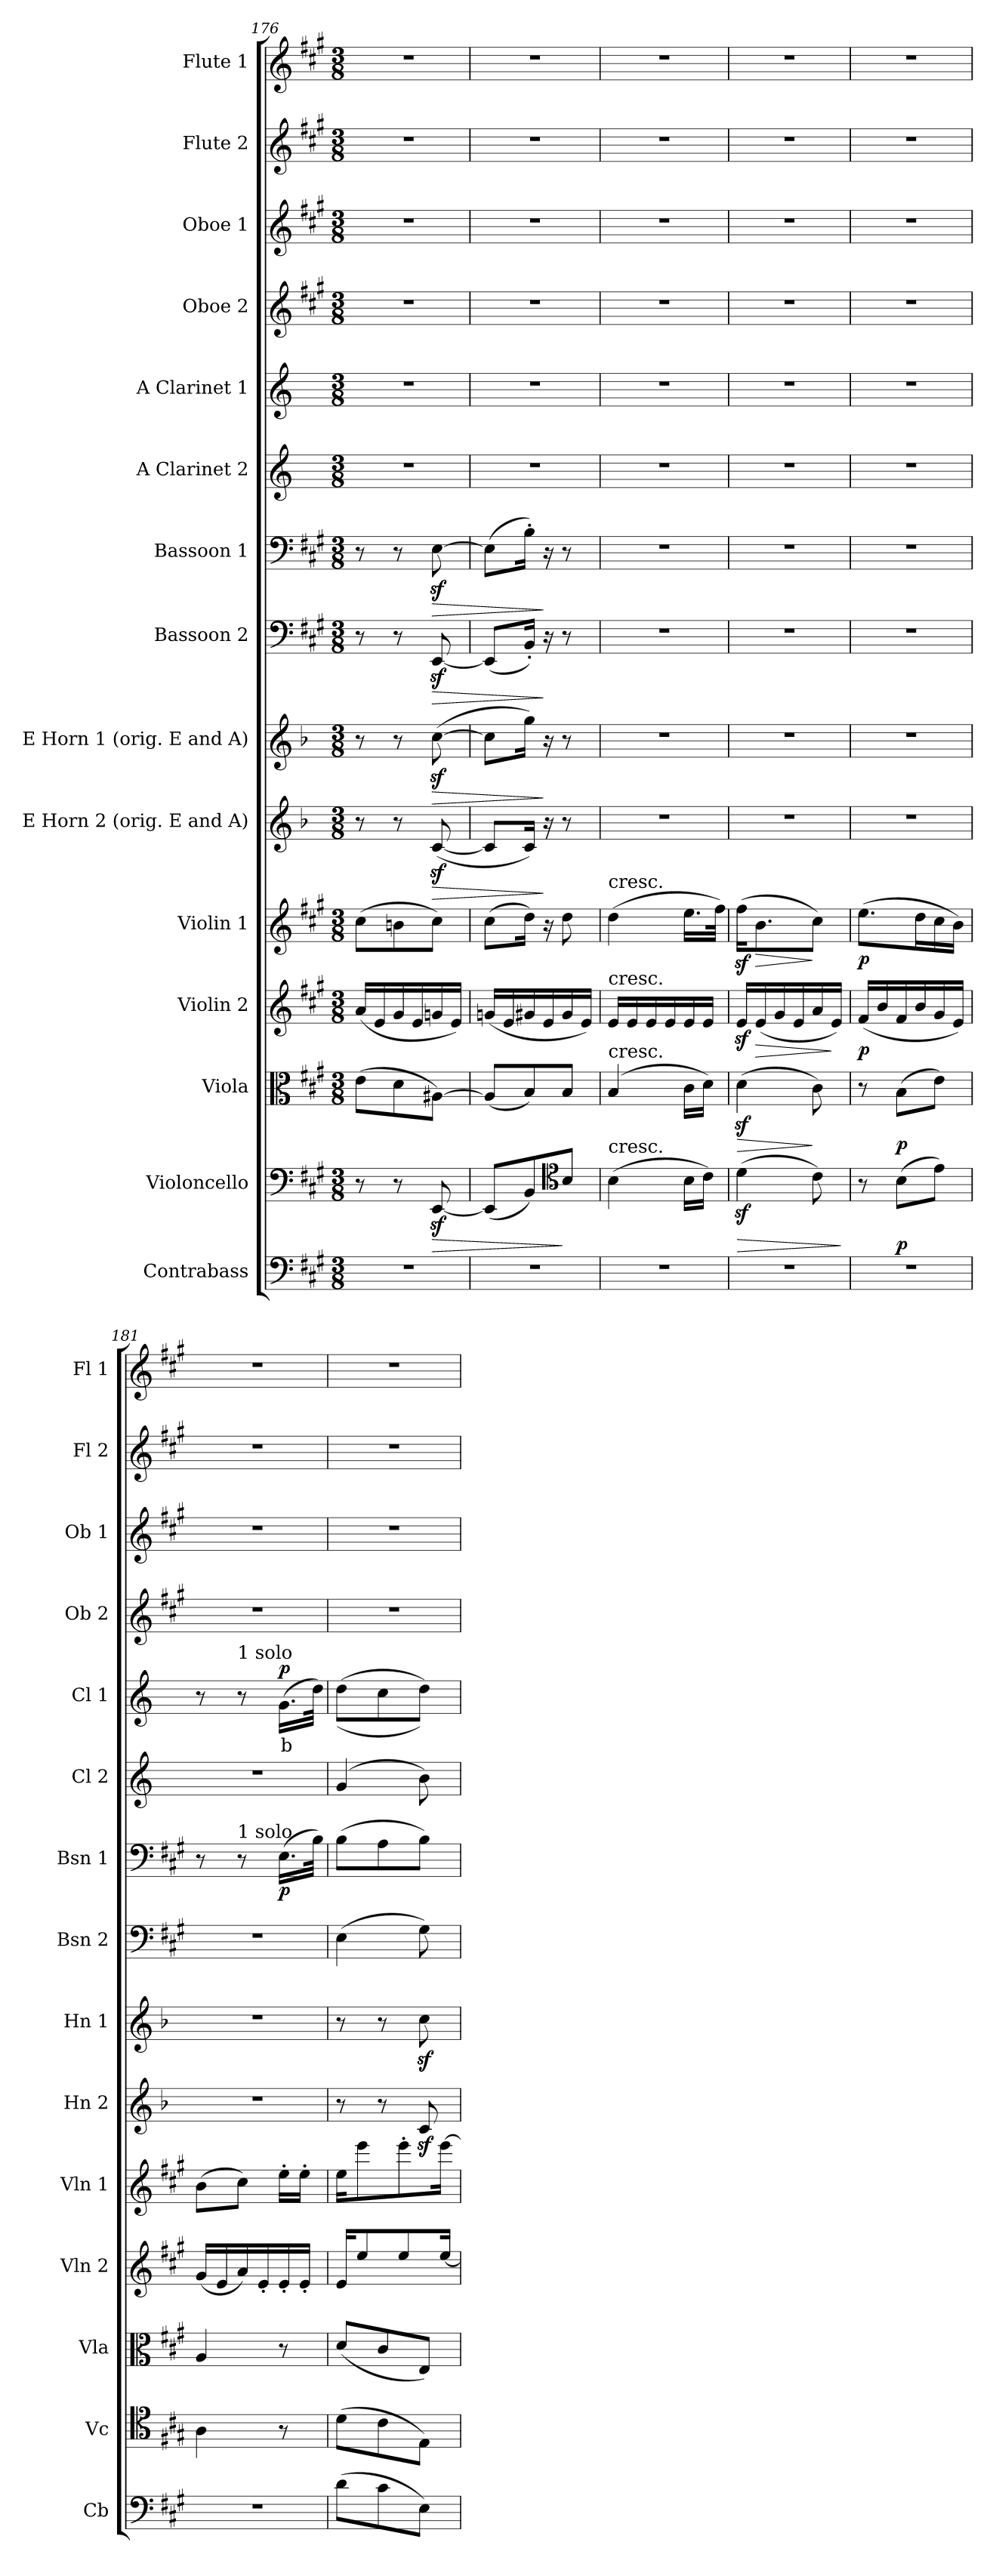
**kern	**kern	**dynam	**kern	**dynam	**kern	**dynam	**kern	**dynam	**kern	**dynam	**kern	**dynam	**kern	**dynam	**kern	**dynam	**kern	**kern	**text	**dynam	**kern	**kern	**kern	**kern
*part15	*part14	*part14	*part13	*part13	*part12	*part12	*part11	*part11	*part10	*part10	*part9	*part9	*part8	*part8	*part7	*part7	*part6	*part5	*part5	*part5	*part4	*part3	*part2	*part1
*staff15	*staff14	*staff14	*staff13	*staff13	*staff12	*staff12	*staff11	*staff11	*staff10	*staff10	*staff9	*staff9	*staff8	*staff8	*staff7	*staff7	*staff6	*staff5	*staff5	*staff5	*staff4	*staff3	*staff2	*staff1
*I"Contrabass	*I"Violoncello	*	*I"Viola	*	*I"Violin 2	*	*I"Violin 1	*	*I"E Horn 2 (orig. E and A)	*	*I"E Horn 1 (orig. E and A)	*	*I"Bassoon 2	*	*I"Bassoon 1	*	*I"A Clarinet 2	*I"A Clarinet 1	*	*	*I"Oboe 2	*I"Oboe 1	*I"Flute 2	*I"Flute 1
*I'Cb	*I'Vc	*	*I'Vla	*	*I'Vln 2	*	*I'Vln 1	*	*I'Hn 2	*	*I'Hn 1	*	*I'Bsn 2	*	*I'Bsn 1	*	*I'Cl 2	*I'Cl 1	*	*	*I'Ob 2	*I'Ob 1	*I'Fl 2	*I'Fl 1
*clefF4	*clefF4	*	*clefC3	*	*clefG2	*	*clefG2	*	*clefG2	*	*clefG2	*	*clefF4	*	*clefF4	*	*clefG2	*clefG2	*	*	*clefG2	*clefG2	*clefG2	*clefG2
*ITrd7c12	*	*	*	*	*	*	*	*	*ITrd5c8	*	*ITrd5c8	*	*	*	*	*	*ITrd1c2	*ITrd1c2	*	*	*	*	*	*
*k[f#c#g#]	*k[f#c#g#]	*	*k[f#c#g#]	*	*k[f#c#g#]	*	*k[f#c#g#]	*	*k[f#c#g#]	*	*k[f#c#g#]	*	*k[f#c#g#]	*	*k[f#c#g#]	*	*k[b-e-]	*k[b-e-]	*	*	*k[f#c#g#]	*k[f#c#g#]	*k[f#c#g#]	*k[f#c#g#]
*M3/8	*M3/8	*	*M3/8	*	*M3/8	*	*M3/8	*	*M3/8	*	*M3/8	*	*M3/8	*	*M3/8	*	*M3/8	*M3/8	*	*	*M3/8	*M3/8	*M3/8	*M3/8
=176	=176	=176	=176	=176	=176	=176	=176	=176	=176	=176	=176	=176	=176	=176	=176	=176	=176	=176	=176	=176	=176	=176	=176	=176
4.r	8r	.	(8e\L	.	(16a/LL	.	(8cc#\L	.	8r	.	8r	.	8r	.	8r	.	4.r	4.r	.	.	4.r	4.r	4.r	4.r
.	.	.	.	.	16e/	.	.	.	.	.	.	.	.	.	.	.	.	.	.	.	.	.	.	.
.	8r	.	8d\	.	16g#/	.	8bn\	.	8r	.	8r	.	8r	.	8r	.	.	.	.	.	.	.	.	.
.	.	.	.	.	16e/	.	.	.	.	.	.	.	.	.	.	.	.	.	.	.	.	.	.	.
!	!	!LO:HP:b	!	!	!	!	!	!	!	!LO:HP:b	!	!LO:HP:b	!	!LO:HP:b	!	!LO:HP:b	!	!	!	!	!	!	!	!
.	[8EEz</	>	[8A#X\J)	.	16gn/	.	8cc#\J)	.	([8Ez</	>	(>[8ez<\	>	[8EEz</	>	[8Ez<\	>	.	.	.	.	.	.	.	.
.	.	.	.	.	16e/JJ)	.	.	.	.	.	.	.	.	.	.	.	.	.	.	.	.	.	.	.
=177	=177	=177	=177	=177	=177	=177	=177	=177	=177	=177	=177	=177	=177	=177	=177	=177	=177	=177	=177	=177	=177	=177	=177	=177
4.r	(8EE/L]	.	(8A#/L]	.	(16gn/LL	.	(8cc#\L	.	8E/L]	.	8e\L]	.	(8EE/L]	.	(8E\L]	.	4.r	4.r	.	.	4.r	4.r	4.r	4.r
.	.	.	.	.	16e/	.	.	.	.	.	.	.	.	.	.	.	.	.	.	.	.	.	.	.
.	8BB/)	.	8B/)	.	16g#X/	.	16dd\Jk)	.	16E/Jk)	.	16b\Jk)	.	16BB'/Jk)	.	16B'\Jk)	.	.	.	.	.	.	.	.	.
.	.	.	.	.	16e/	.	16r	.	16r	]	16r	]	16r	]	16r	]	.	.	.	.	.	.	.	.
*	*clefC4	*	*	*	*	*	*	*	*	*	*	*	*	*	*	*	*	*	*	*	*	*	*	*
.	8B/J	]	8B/J	.	16g#/	.	8dd\	.	8r	.	8r	.	8r	.	8r	.	.	.	.	.	.	.	.	.
.	.	.	.	.	16e/JJ)	.	.	.	.	.	.	.	.	.	.	.	.	.	.	.	.	.	.	.
=178	=178	=178	=178	=178	=178	=178	=178	=178	=178	=178	=178	=178	=178	=178	=178	=178	=178	=178	=178	=178	=178	=178	=178	=178
!	!	!	!	!	!	!	!LO:TX:a:t=cresc.	!	!	!	!	!	!	!	!	!	!	!	!	!	!	!	!	!
!	!	!	!	!	!LO:TX:a:t=cresc.	!	!	!	!	!	!	!	!	!	!	!	!	!	!	!	!	!	!	!
!	!	!	!LO:TX:a:t=cresc.	!	!	!	!	!	!	!	!	!	!	!	!	!	!	!	!	!	!	!	!	!
!	!LO:TX:a:t=cresc.	!	!	!	!	!	!	!	!	!	!	!	!	!	!	!	!	!	!	!	!	!	!	!
4.r	(4B\	.	(4B/	.	16e/LL	.	(4dd\	.	4.r	.	4.r	.	4.r	.	4.r	.	4.r	4.r	.	.	4.r	4.r	4.r	4.r
.	.	.	.	.	16e/	.	.	.	.	.	.	.	.	.	.	.	.	.	.	.	.	.	.	.
.	.	.	.	.	16e/	.	.	.	.	.	.	.	.	.	.	.	.	.	.	.	.	.	.	.
.	.	.	.	.	16e/	.	.	.	.	.	.	.	.	.	.	.	.	.	.	.	.	.	.	.
.	16B\LL	.	16c#\LL	.	16e/	.	16.ee\LL	.	.	.	.	.	.	.	.	.	.	.	.	.	.	.	.	.
.	16c#\JJ)	.	16d\JJ)	.	16e/JJ	.	.	.	.	.	.	.	.	.	.	.	.	.	.	.	.	.	.	.
.	.	.	.	.	.	.	32ff#\JJk)	.	.	.	.	.	.	.	.	.	.	.	.	.	.	.	.	.
!!LO:PB:g=z
=179	=179	=179	=179	=179	=179	=179	=179	=179	=179	=179	=179	=179	=179	=179	=179	=179	=179	=179	=179	=179	=179	=179	=179	=179
!	!	!LO:HP:b	!	!LO:HP:b	!	!	!	!	!	!	!	!	!	!	!	!	!	!	!	!	!	!	!	!
4.r	(4dz<\	>	(4dz<\	>	16ez</LL	.	(16ff#z<\KL	.	4.r	.	4.r	.	4.r	.	4.r	.	4.r	4.r	.	.	4.r	4.r	4.r	4.r
!	!	!	!	!	!	!LO:HP:b	!	!LO:HP:b	!	!	!	!	!	!	!	!	!	!	!	!	!	!	!	!
.	.	.	.	.	(16e/	>	8.b\	>	.	.	.	.	.	.	.	.	.	.	.	.	.	.	.	.
.	.	.	.	.	16g#/	.	.	.	.	.	.	.	.	.	.	.	.	.	.	.	.	.	.	.
.	.	.	.	.	16e/	.	.	.	.	.	.	.	.	.	.	.	.	.	.	.	.	.	.	.
.	8c#\)	.	8c#\)	]	16a/	.	8cc#\J)	]	.	.	.	.	.	.	.	.	.	.	.	.	.	.	.	.
.	.	.	.	.	16e/JJ)	]	.	.	.	.	.	.	.	.	.	.	.	.	.	.	.	.	.	.
.	.	]	.	.	.	.	.	.	.	.	.	.	.	.	.	.	.	.	.	.	.	.	.	.
=180	=180	=180	=180	=180	=180	=180	=180	=180	=180	=180	=180	=180	=180	=180	=180	=180	=180	=180	=180	=180	=180	=180	=180	=180
!	!	!	!	!	!	!LO:DY:b	!	!LO:DY:b	!	!	!	!	!	!	!	!	!	!	!	!	!	!	!	!
4.r	8r	.	8r	.	(16f#/LL	p	(8.ee\L	p	4.r	.	4.r	.	4.r	.	4.r	.	4.r	4.r	.	.	4.r	4.r	4.r	4.r
.	.	.	.	.	16b/	.	.	.	.	.	.	.	.	.	.	.	.	.	.	.	.	.	.	.
!	!	!LO:DY:b	!	!LO:DY:b	!	!	!	!	!	!	!	!	!	!	!	!	!	!	!	!	!	!	!	!
.	(8B\L	p	(8B\L	p	16f#/	.	.	.	.	.	.	.	.	.	.	.	.	.	.	.	.	.	.	.
.	.	.	.	.	16b/	.	16dd\L	.	.	.	.	.	.	.	.	.	.	.	.	.	.	.	.	.
.	8e\J)	.	8e\J)	.	16g#/	.	16cc#\	.	.	.	.	.	.	.	.	.	.	.	.	.	.	.	.	.
.	.	.	.	.	16e/JJ)	.	16b\JJ)	.	.	.	.	.	.	.	.	.	.	.	.	.	.	.	.	.
=181	=181	=181	=181	=181	=181	=181	=181	=181	=181	=181	=181	=181	=181	=181	=181	=181	=181	=181	=181	=181	=181	=181	=181	=181
4.r	4A\	.	4A/	.	(16g#/LL	.	(8b\L	.	4.r	.	4.r	.	4.r	.	8r	.	4.r	8r	.	.	4.r	4.r	4.r	4.r
.	.	.	.	.	16e/	.	.	.	.	.	.	.	.	.	.	.	.	.	.	.	.	.	.	.
!	!	!	!	!	!	!	!	!	!	!	!	!	!	!	!	!	!	!LO:TX:a:t=1 solo	!	!	!	!	!	!
!	!	!	!	!	!	!	!	!	!	!	!	!	!	!	!LO:TX:a:t=1 solo	!	!	!	!	!	!	!	!	!
.	.	.	.	.	16a/)	.	8cc#\J)	.	.	.	.	.	.	.	8r	.	.	8r	.	.	.	.	.	.
.	.	.	.	.	16e'/	.	.	.	.	.	.	.	.	.	.	.	.	.	.	.	.	.	.	.
!	!	!	!	!	!	!	!	!	!	!	!	!	!	!	!	!LO:DY:b	!	!	!LO:LY:b:color=#FF0000	!LO:DY:b	!	!	!	!
.	8r	.	8r	.	16e'/	.	16ee'\LL	.	.	.	.	.	.	.	(16.E\LL	p	.	(16.f\LL	b	p	.	.	.	.
.	.	.	.	.	16e'/JJ	.	16ee'\JJ	.	.	.	.	.	.	.	.	.	.	.	.	.	.	.	.	.
.	.	.	.	.	.	.	.	.	.	.	.	.	.	.	32B\JJk)	.	.	32cc\JJk)	.	.	.	.	.	.
=182	=182	=182	=182	=182	=182	=182	=182	=182	=182	=182	=182	=182	=182	=182	=182	=182	=182	=182	=182	=182	=182	=182	=182	=182
(8D\L	(8d\L	.	(8d/L	.	16e/KL	.	16ee\KL	.	8r	.	8r	.	(4E\	.	(8B\L	.	(4f/	((8cc\L	.	.	4.r	4.r	4.r	4.r
.	.	.	.	.	8ee/	.	8eee\	.	.	.	.	.	.	.	.	.	.	.	.	.	.	.	.	.
8C#\	8c#\	.	8c#/	.	.	.	.	.	8r	.	8r	.	.	.	8A\	.	.	8b-\	.	.	.	.	.	.
.	.	.	.	.	8ee/	.	8eee'\	.	.	.	.	.	.	.	.	.	.	.	.	.	.	.	.	.
8EE\J)	8E\J)	.	8E/J)	.	.	.	.	.	8Ez</	.	8ez<\	.	8G#\)	.	8B\J)	.	8a\)	8cc\J))	.	.	.	.	.	.
.	.	.	.	.	[16ee/Jk	.	[16eee\Jk	.	.	.	.	.	.	.	.	.	.	.	.	.	.	.	.	.
=	=	=	=	=	=	=	=	=	=	=	=	=	=	=	=	=	=	=	=	=	=	=	=	=
*-	*-	*-	*-	*-	*-	*-	*-	*-	*-	*-	*-	*-	*-	*-	*-	*-	*-	*-	*-	*-	*-	*-	*-	*-
